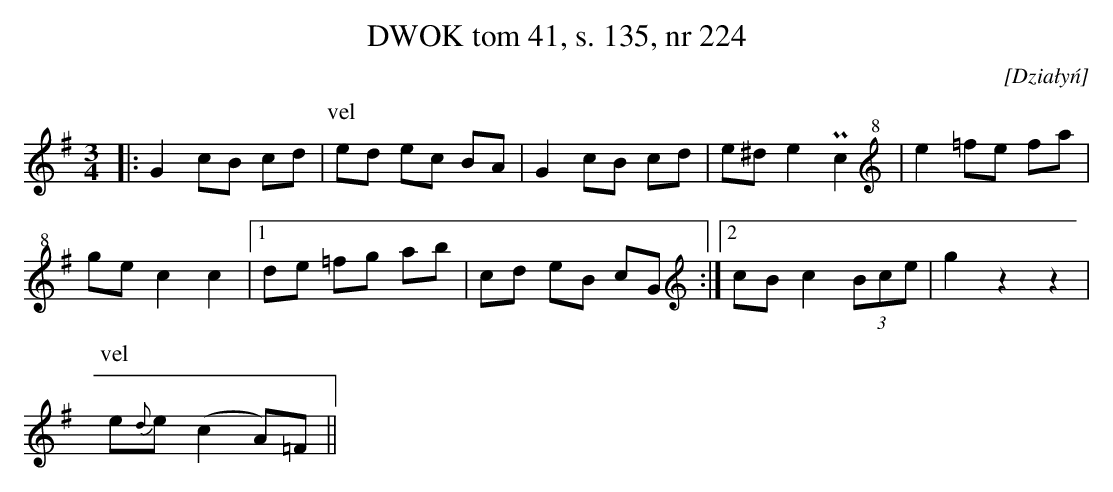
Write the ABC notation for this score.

X:1
T:DWOK tom 41, s. 135, nr 224
O:[Działyń]
L:1/16
M:3/4
K:G
|:G4 c2B2 c2d2|[P:vel]e2d2 e2c2 B2A2|G4 c2B2 c2d2|e2^d2 e4 Pc4|[K:clef=treble+8]e4 =f2e2 f2a2|
g2e2 c4 c4| [1d2e2 =f2g2 a2b2|c2d2 e2B2 c2G2:|[K:clef=treble] [2c2B2 c4  (3B2c2e2 |g4 z4z4|
P:vel
e2{d}e2 (c4 A2)=F2||
